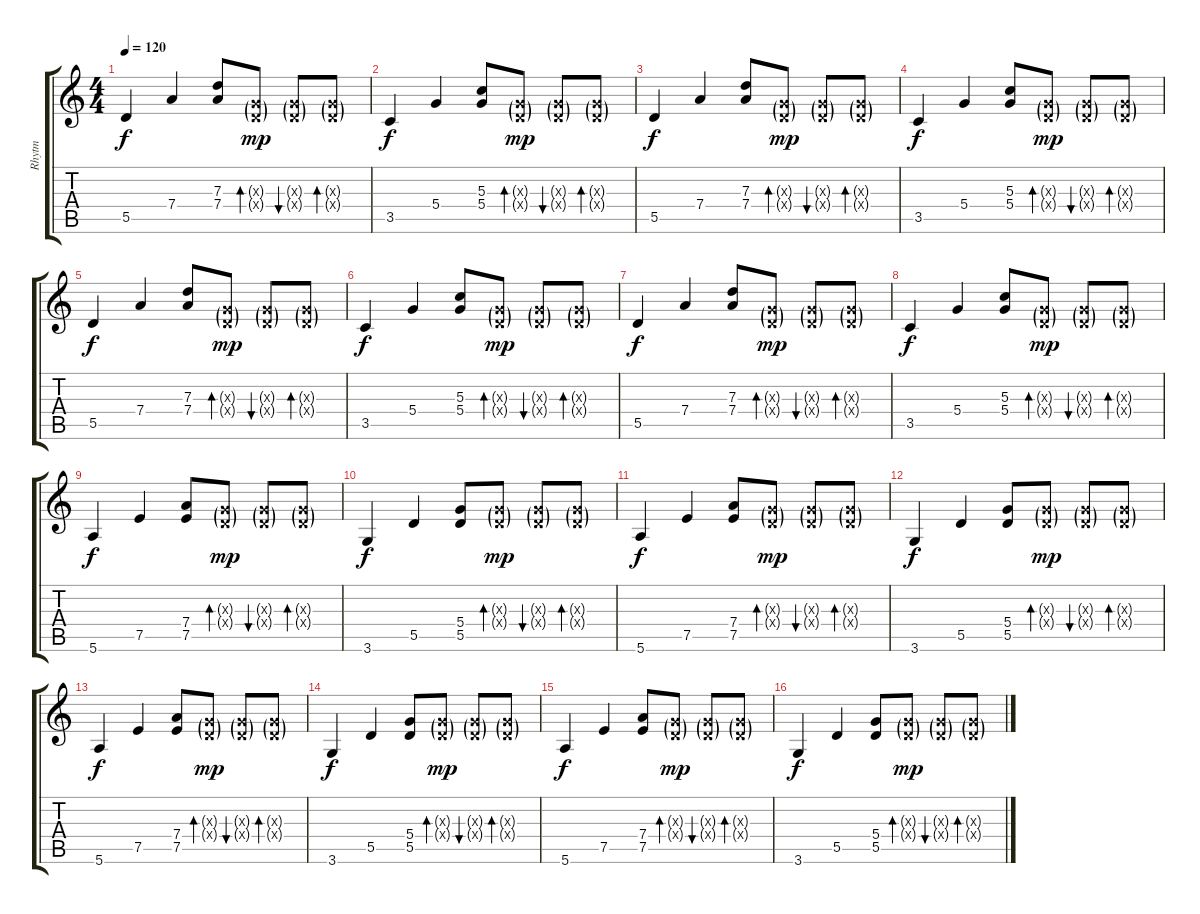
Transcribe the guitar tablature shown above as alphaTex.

\track ("Rhytm" "Rhytm") {instrument acousticguitarsteel}
\staff {score tabs}
\tuning (E4 B3 G3 D3 A2 E2) {hide}
\ts (4 4)
\tempo 120
\clef g2
\ks c
5.5.4{dy f instrument acousticguitarsteel} 7.4.4 (7.3 7.4).8 (0.3{g x} 0.4{g x}).8{bd 60 dy mp} (0.3{g x} 0.4{g x}).8{bu 60} (0.3{g x} 0.4{g x}).8{bd 60} |
3.5.4{dy f} 5.4.4 (5.3 5.4).8 (0.3{g x} 0.4{g x}).8{bd 60 dy mp} (0.3{g x} 0.4{g x}).8{bu 60} (0.3{g x} 0.4{g x}).8{bd 60} |
5.5.4{dy f} 7.4.4 (7.3 7.4).8 (0.3{g x} 0.4{g x}).8{bd 60 dy mp} (0.3{g x} 0.4{g x}).8{bu 60} (0.3{g x} 0.4{g x}).8{bd 60} |
3.5.4{dy f} 5.4.4 (5.3 5.4).8 (0.3{g x} 0.4{g x}).8{bd 60 dy mp} (0.3{g x} 0.4{g x}).8{bu 60} (0.3{g x} 0.4{g x}).8{bd 60} |
5.5.4{dy f} 7.4.4 (7.3 7.4).8 (0.3{g x} 0.4{g x}).8{bd 60 dy mp} (0.3{g x} 0.4{g x}).8{bu 60} (0.3{g x} 0.4{g x}).8{bd 60} |
3.5.4{dy f} 5.4.4 (5.3 5.4).8 (0.3{g x} 0.4{g x}).8{bd 60 dy mp} (0.3{g x} 0.4{g x}).8{bu 60} (0.3{g x} 0.4{g x}).8{bd 60} |
5.5.4{dy f} 7.4.4 (7.3 7.4).8 (0.3{g x} 0.4{g x}).8{bd 60 dy mp} (0.3{g x} 0.4{g x}).8{bu 60} (0.3{g x} 0.4{g x}).8{bd 60} |
3.5.4{dy f} 5.4.4 (5.3 5.4).8 (0.3{g x} 0.4{g x}).8{bd 60 dy mp} (0.3{g x} 0.4{g x}).8{bu 60} (0.3{g x} 0.4{g x}).8{bd 60} |
5.6.4{dy f} 7.5.4 (7.4 7.5).8 (0.3{g x} 0.4{g x}).8{bd 60 dy mp} (0.3{g x} 0.4{g x}).8{bu 60} (0.3{g x} 0.4{g x}).8{bd 60} |
3.6.4{dy f} 5.5.4 (5.4 5.5).8 (0.3{g x} 0.4{g x}).8{bd 60 dy mp} (0.3{g x} 0.4{g x}).8{bu 60} (0.3{g x} 0.4{g x}).8{bd 60} |
5.6.4{dy f} 7.5.4 (7.4 7.5).8 (0.3{g x} 0.4{g x}).8{bd 60 dy mp} (0.3{g x} 0.4{g x}).8{bu 60} (0.3{g x} 0.4{g x}).8{bd 60} |
3.6.4{dy f} 5.5.4 (5.4 5.5).8 (0.3{g x} 0.4{g x}).8{bd 60 dy mp} (0.3{g x} 0.4{g x}).8{bu 60} (0.3{g x} 0.4{g x}).8{bd 60} |
5.6.4{dy f} 7.5.4 (7.4 7.5).8 (0.3{g x} 0.4{g x}).8{bd 60 dy mp} (0.3{g x} 0.4{g x}).8{bu 60} (0.3{g x} 0.4{g x}).8{bd 60} |
3.6.4{dy f} 5.5.4 (5.4 5.5).8 (0.3{g x} 0.4{g x}).8{bd 60 dy mp} (0.3{g x} 0.4{g x}).8{bu 60} (0.3{g x} 0.4{g x}).8{bd 60} |
5.6.4{dy f} 7.5.4 (7.4 7.5).8 (0.3{g x} 0.4{g x}).8{bd 60 dy mp} (0.3{g x} 0.4{g x}).8{bu 60} (0.3{g x} 0.4{g x}).8{bd 60} |
3.6.4{dy f} 5.5.4 (5.4 5.5).8 (0.3{g x} 0.4{g x}).8{bd 60 dy mp} (0.3{g x} 0.4{g x}).8{bu 60} (0.3{g x} 0.4{g x}).8{bd 60}
